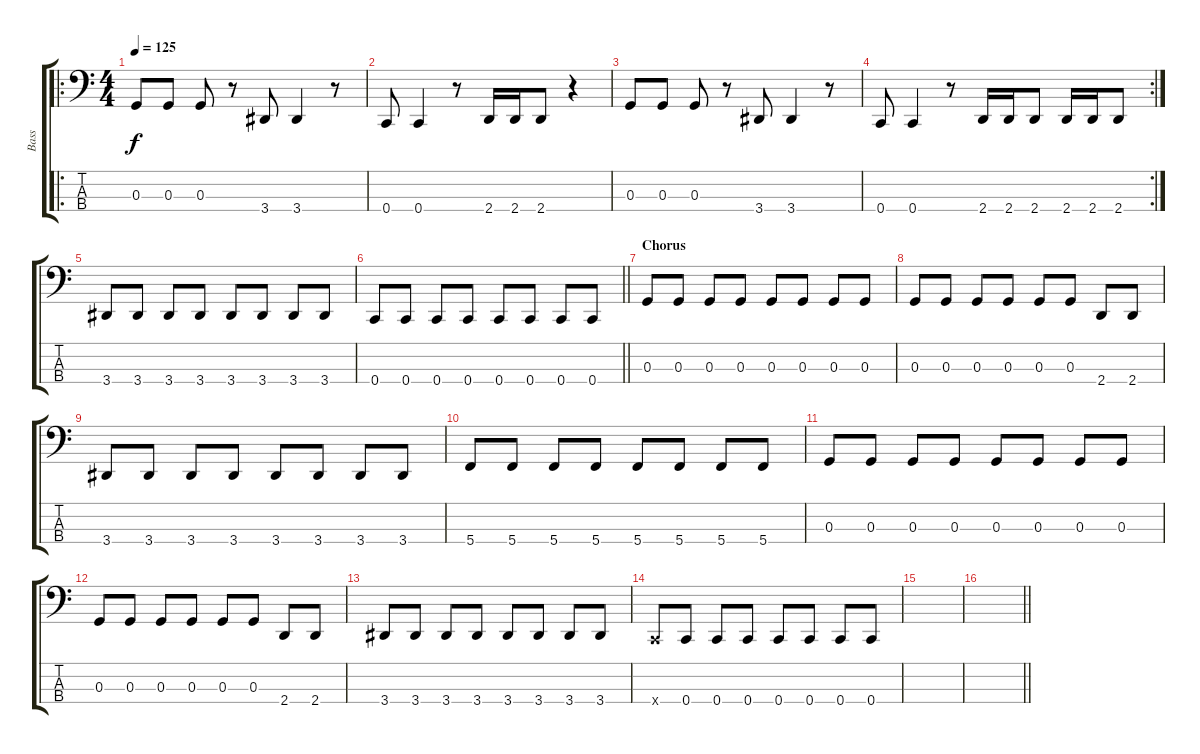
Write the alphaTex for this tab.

\track ("Bass" "Bass") {instrument electricbasspick}
\staff {score tabs}
\tuning (F2 C2 G1 C1) {hide}
\ro
\ts (4 4)
\tempo 125
\clef f4
\ks c
0.3.8{dy f} 0.3.8 0.3.8 r.8 3.4.8 3.4.4 r.8 |
0.4.8 0.4.4 r.8 2.4.16 2.4.16 2.4.8 r.4 |
0.3.8 0.3.8 0.3.8 r.8 3.4.8 3.4.4 r.8 |
\rc 2
0.4.8 0.4.4 r.8 2.4.16 2.4.16 2.4.8 2.4.16 2.4.16 2.4.8 |
3.4.8 3.4.8 3.4.8 3.4.8 3.4.8 3.4.8 3.4.8 3.4.8 |
\barLineRight lightlight
0.4.8 0.4.8 0.4.8 0.4.8 0.4.8 0.4.8 0.4.8 0.4.8 |
\section ("" "Chorus")
0.3.8 0.3.8 0.3.8 0.3.8 0.3.8 0.3.8 0.3.8 0.3.8 |
0.3.8 0.3.8 0.3.8 0.3.8 0.3.8 0.3.8 2.4.8 2.4.8 |
3.4.8 3.4.8 3.4.8 3.4.8 3.4.8 3.4.8 3.4.8 3.4.8 |
5.4.8 5.4.8 5.4.8 5.4.8 5.4.8 5.4.8 5.4.8 5.4.8 |
0.3.8 0.3.8 0.3.8 0.3.8 0.3.8 0.3.8 0.3.8 0.3.8 |
0.3.8 0.3.8 0.3.8 0.3.8 0.3.8 0.3.8 2.4.8 2.4.8 |
3.4.8 3.4.8 3.4.8 3.4.8 3.4.8 3.4.8 3.4.8 3.4.8 |
0.4{x}.8 0.4.8 0.4.8 0.4.8 0.4.8 0.4.8 0.4.8 0.4.8 |
|
\barLineRight lightlight
